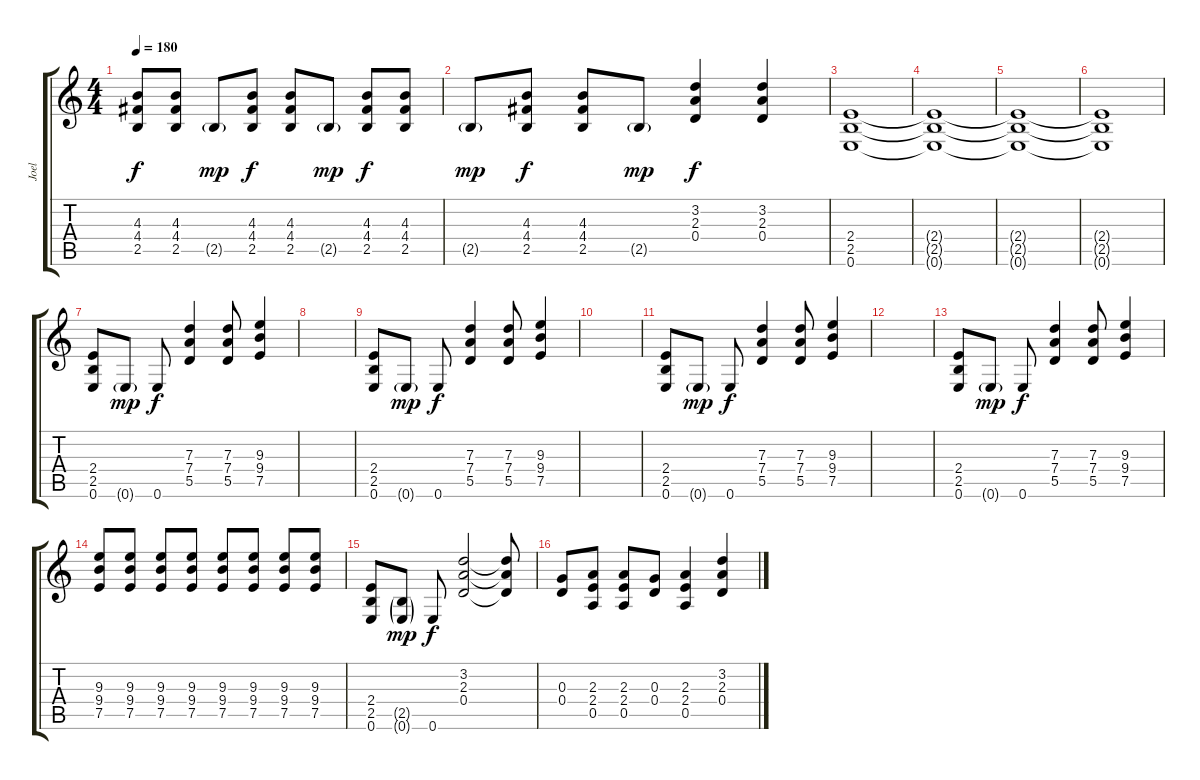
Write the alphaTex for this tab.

\track ("Joel" "Joel") {instrument overdrivenguitar}
\staff {score tabs}
\tuning (E4 B3 G3 D3 A2 E2) {hide}
\ts (4 4)
\tempo 180
\clef g2
\ks c
(4.3 4.4 2.5).8{dy f} (4.3 4.4 2.5).8 2.5{g}.8{dy mp} (4.3 4.4 2.5).8{dy f} (4.3 4.4 2.5).8 2.5{g}.8{dy mp} (4.3 4.4 2.5).8{dy f} (4.3 4.4 2.5).8 |
2.5{g}.8{dy mp} (4.3 4.4 2.5).8{dy f} (4.3 4.4 2.5).8 2.5{g}.8{dy mp} (3.2 2.3 0.4).4{dy f} (3.2 2.3 0.4).4 |
(2.4 2.5 0.6).1 |
(2.4{t} 2.5{t} 0.6{t}).1 |
(2.4{t} 2.5{t} 0.6{t}).1 |
(2.4{t} 2.5{t} 0.6{t}).1 |
(2.4 2.5 0.6).8 0.6{g}.8{dy mp} 0.6.8{dy f} (7.3 7.4 5.5).4 (7.3 7.4 5.5).8 (9.3 9.4 7.5).4 |
|
(2.4 2.5 0.6).8 0.6{g}.8{dy mp} 0.6.8{dy f} (7.3 7.4 5.5).4 (7.3 7.4 5.5).8 (9.3 9.4 7.5).4 |
|
(2.4 2.5 0.6).8 0.6{g}.8{dy mp} 0.6.8{dy f} (7.3 7.4 5.5).4 (7.3 7.4 5.5).8 (9.3 9.4 7.5).4 |
|
(2.4 2.5 0.6).8 0.6{g}.8{dy mp} 0.6.8{dy f} (7.3 7.4 5.5).4 (7.3 7.4 5.5).8 (9.3 9.4 7.5).4 |
(9.3 9.4 7.5).8 (9.3 9.4 7.5).8 (9.3 9.4 7.5).8 (9.3 9.4 7.5).8 (9.3 9.4 7.5).8 (9.3 9.4 7.5).8 (9.3 9.4 7.5).8 (9.3 9.4 7.5).8 |
(2.4 2.5 0.6).8 (2.5{g} 0.6{g}).8{dy mp} 0.6.8{dy f} (3.2 2.3 0.4).2 (3.2{t} 2.3{t} 0.4{t}).8 |
(0.3 0.4).8 (2.3 2.4 0.5).8 (2.3 2.4 0.5).8 (0.3 0.4).8 (2.3 2.4 0.5).4 (3.2 2.3 0.4).4
